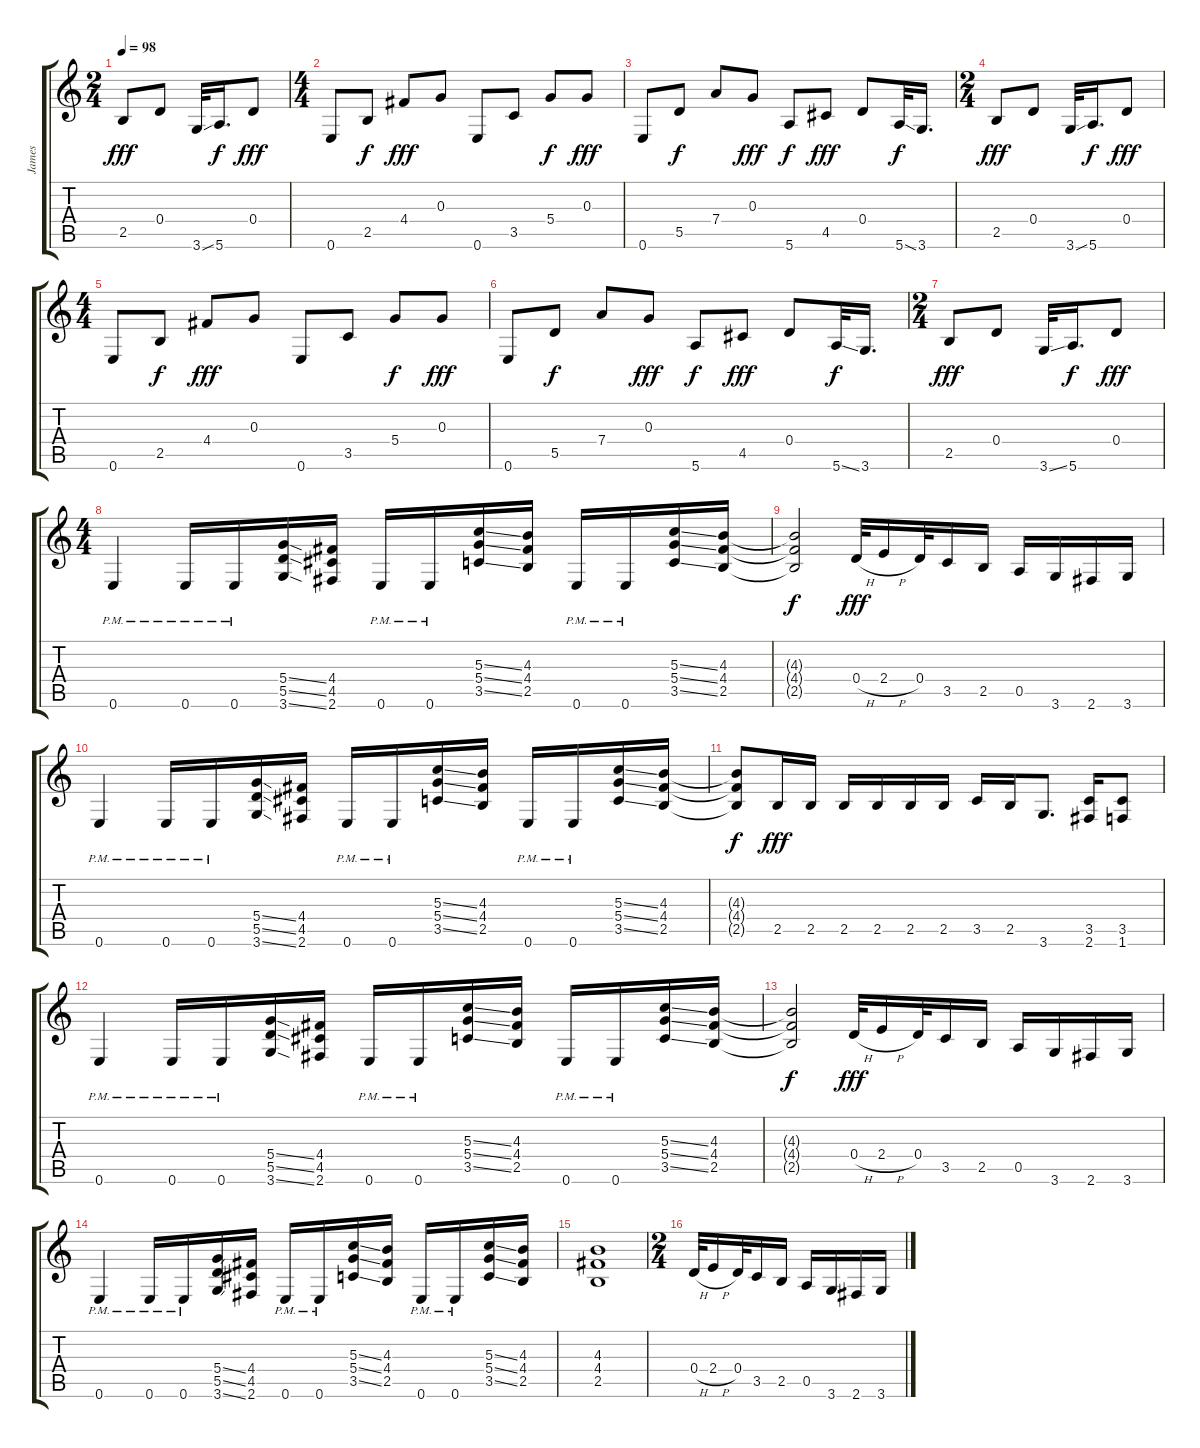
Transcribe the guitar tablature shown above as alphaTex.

\track ("James" "James") {instrument electricguitarclean}
\staff {score tabs}
\tuning (E4 B3 G3 D3 A2 E2) {hide}
\ts (2 4)
\tempo 98
\clef g2
\ks c
2.5.8{dy fff} 0.4.8 3.6{ss}.32 5.6.16{d dy f} 0.4.8{dy fff} |
\ts (4 4)
0.6.8 2.5.8{dy f} 4.4.8{dy fff} 0.3.8 0.6.8 3.5.8 5.4.8{dy f} 0.3.8{dy fff} |
0.6.8 5.5.8{dy f} 7.4.8 0.3.8{dy fff} 5.6.8{dy f} 4.5.8{dy fff} 0.4.8 5.6{ss}.32{dy f} 3.6.16{d} |
\ts (2 4)
2.5.8{dy fff} 0.4.8 3.6{ss}.32 5.6.16{d dy f} 0.4.8{dy fff} |
\ts (4 4)
0.6.8 2.5.8{dy f} 4.4.8{dy fff} 0.3.8 0.6.8 3.5.8 5.4.8{dy f} 0.3.8{dy fff} |
0.6.8 5.5.8{dy f} 7.4.8 0.3.8{dy fff} 5.6.8{dy f} 4.5.8{dy fff} 0.4.8 5.6{ss}.32{dy f} 3.6.16{d} |
\ts (2 4)
2.5.8{dy fff} 0.4.8 3.6{ss}.32 5.6.16{d dy f} 0.4.8{dy fff} |
\ts (4 4)
0.6{pm}.4{instrument overdrivenguitar} 0.6{pm}.16 0.6{pm}.16 (5.4{ss} 5.5{ss} 3.6{ss}).16 (4.4 4.5 2.6).16 0.6{pm}.16 0.6{pm}.16 (5.3{ss} 5.4{ss} 3.5{ss}).16 (4.3 4.4 2.5).16 0.6{pm}.16 0.6{pm}.16 (5.3{ss} 5.4{ss} 3.5{ss}).16 (4.3 4.4 2.5).16 |
(4.3{t} 4.4{t} 2.5{t}).2{dy f} 0.4{h}.32{dy fff} 2.4{h}.16 0.4.32 3.5.16 2.5.16 0.5.16 3.6.16 2.6.16 3.6.16 |
0.6{pm}.4 0.6{pm}.16 0.6{pm}.16 (5.4{ss} 5.5{ss} 3.6{ss}).16 (4.4 4.5 2.6).16 0.6{pm}.16 0.6{pm}.16 (5.3{ss} 5.4{ss} 3.5{ss}).16 (4.3 4.4 2.5).16 0.6{pm}.16 0.6{pm}.16 (5.3{ss} 5.4{ss} 3.5{ss}).16 (4.3 4.4 2.5).16 |
(4.3{t} 4.4{t} 2.5{t}).8{dy f} 2.5.16{dy fff} 2.5.16 2.5.16 2.5.16 2.5.16 2.5.16 3.5.16 2.5.16 3.6.8{d} (3.5 2.6).16 (3.5 1.6).8 |
0.6{pm}.4 0.6{pm}.16 0.6{pm}.16 (5.4{ss} 5.5{ss} 3.6{ss}).16 (4.4 4.5 2.6).16 0.6{pm}.16 0.6{pm}.16 (5.3{ss} 5.4{ss} 3.5{ss}).16 (4.3 4.4 2.5).16 0.6{pm}.16 0.6{pm}.16 (5.3{ss} 5.4{ss} 3.5{ss}).16 (4.3 4.4 2.5).16 |
(4.3{t} 4.4{t} 2.5{t}).2{dy f} 0.4{h}.32{dy fff} 2.4{h}.16 0.4.32 3.5.16 2.5.16 0.5.16 3.6.16 2.6.16 3.6.16 |
0.6{pm}.4 0.6{pm}.16 0.6{pm}.16 (5.4{ss} 5.5{ss} 3.6{ss}).16 (4.4 4.5 2.6).16 0.6{pm}.16 0.6{pm}.16 (5.3{ss} 5.4{ss} 3.5{ss}).16 (4.3 4.4 2.5).16 0.6{pm}.16 0.6{pm}.16 (5.3{ss} 5.4{ss} 3.5{ss}).16 (4.3 4.4 2.5).16 |
(4.3 4.4 2.5).1 |
\ts (2 4)
0.4{h}.32 2.4{h}.16 0.4.32 3.5.16 2.5.16 0.5.16 3.6.16 2.6.16 3.6.16
